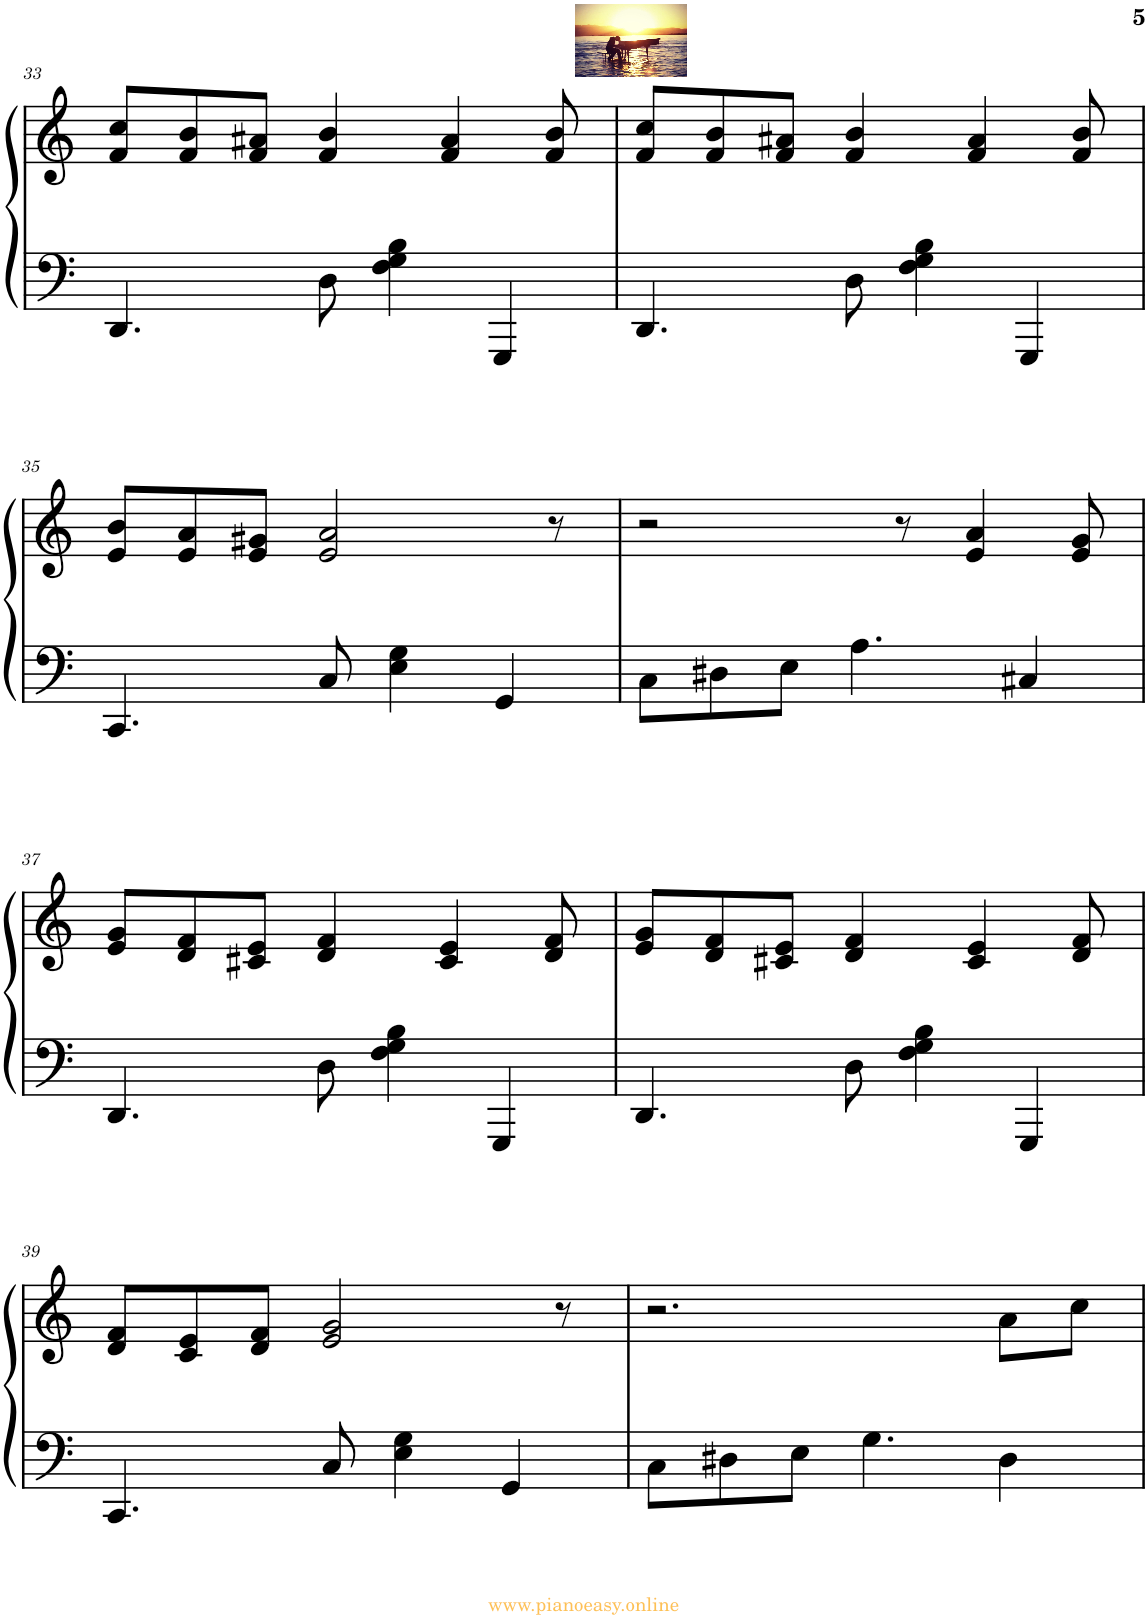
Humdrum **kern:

**kern	**kern
*part1	*part1
*staff2	*staff1
*I"Piano	*
*I'Pno.	*
!!LO:PB:g=z
*clefF4	*clefG2
*k[]	*k[]
*M4/4	*M4/4
=33	=33
4.DD/	8f/ 8cc/L
.	8f/ 8b/
.	8f/ 8a#X/J
8D\	4f/ 4b/
4F\ 4G\ 4B\	.
.	4f/ 4a#/
4GGG/	.
.	8f/ 8b/
=34	=34
4.DD/	8f/ 8cc/L
.	8f/ 8b/
.	8f/ 8a#X/J
8D\	4f/ 4b/
4F\ 4G\ 4B\	.
.	4f/ 4a#/
4GGG/	.
.	8f/ 8b/
!!LO:LB:g=z
=35	=35
4.CC/	8e/ 8b/L
.	8e/ 8a/
.	8e/ 8g#X/J
8C/	2e/ 2a/
4E\ 4G\	.
4GG/	.
.	8r
=36	=36
8C\L	2r
8D#X\	.
8E\J	.
4.A\	.
.	8r
.	4e/ 4a/
4C#X/	.
.	8e/ 8g/
!!LO:LB:g=z
=37	=37
4.DD/	8e/ 8g/L
.	8d/ 8f/
.	8c#X/ 8e/J
8D\	4d/ 4f/
4F\ 4G\ 4B\	.
.	4c#/ 4e/
4GGG/	.
.	8d/ 8f/
=38	=38
4.DD/	8e/ 8g/L
.	8d/ 8f/
.	8c#X/ 8e/J
8D\	4d/ 4f/
4F\ 4G\ 4B\	.
.	4c#/ 4e/
4GGG/	.
.	8d/ 8f/
!!LO:LB:g=z
=39	=39
4.CC/	8d/ 8f/L
.	8c/ 8e/
.	8d/ 8f/J
8C/	2e/ 2g/
4E\ 4G\	.
4GG/	.
.	8r
=40	=40
8C\L	2.r
8D#X\	.
8E\J	.
4.G\	.
4D#\	8a\L
.	8cc\J
=	=
*-	*-
